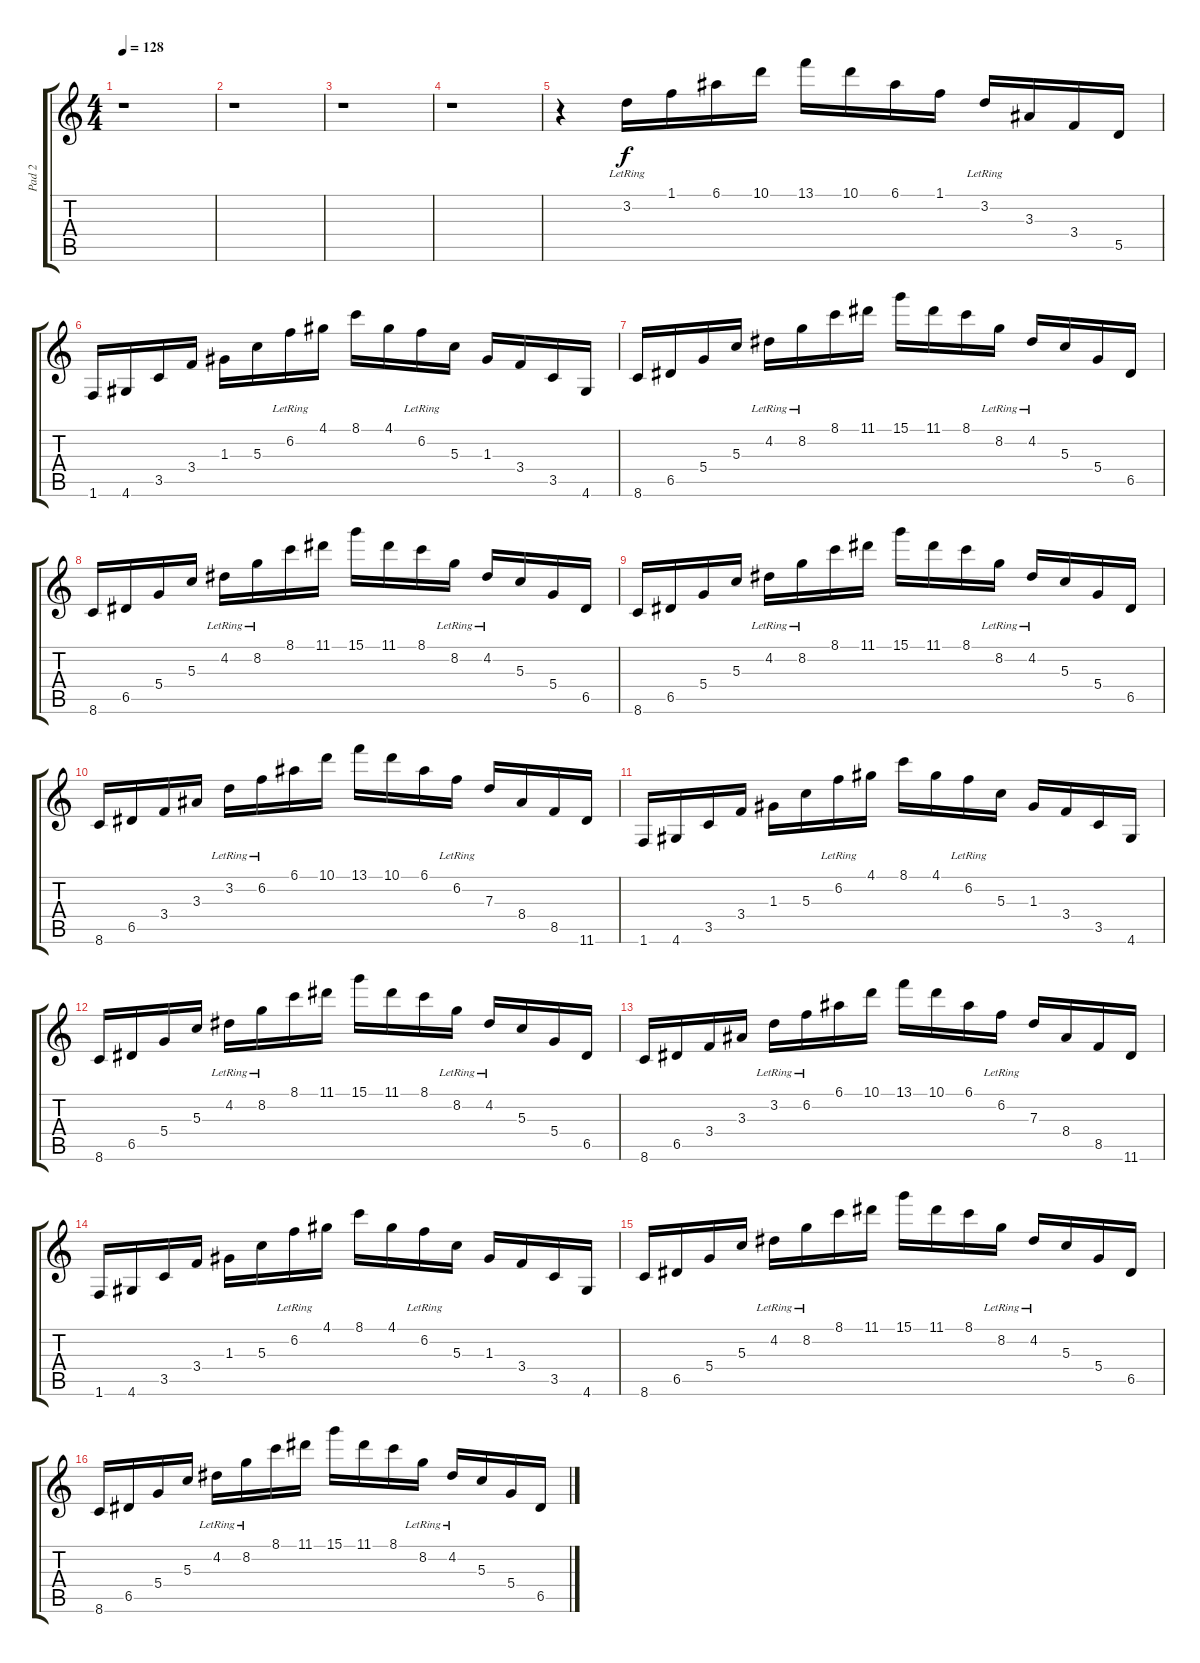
\track ("Pad 2" "Pad 2") {instrument banjo}
\staff {score tabs}
\tuning (E4 B3 G3 D3 A2 E2) {hide}
\displaytranspose 12
\ts (4 4)
\tempo 128
\clef g2
\ks c
r.1{dy f volume 0 instrument banjo} |
r.1{volume 0} |
r.1{volume 0} |
r.1{volume 0} |
r.4{volume 0} 3.2{lr}.16 1.1.16 6.1.16 10.1.16{volume 6} 13.1.16 10.1.16 6.1.16 1.1.16 3.2{lr}.16 3.3.16 3.4.16 5.5.16 |
1.6.16 4.6.16 3.5.16 3.4.16 1.3.16 5.3.16 6.2{lr}.16 4.1.16 8.1.16 4.1.16 6.2{lr}.16 5.3.16 1.3.16 3.4.16 3.5.16 4.6.16 |
8.6.16 6.5.16 5.4.16 5.3.16 4.2{lr}.16 8.2{lr}.16 8.1.16 11.1.16 15.1.16 11.1.16 8.1.16 8.2{lr}.16 4.2{lr}.16 5.3.16 5.4.16 6.5.16 |
8.6.16 6.5.16 5.4.16 5.3.16 4.2{lr}.16 8.2{lr}.16 8.1.16 11.1.16 15.1.16 11.1.16 8.1.16 8.2{lr}.16 4.2{lr}.16 5.3.16 5.4.16 6.5.16 |
8.6.16 6.5.16 5.4.16 5.3.16 4.2{lr}.16 8.2{lr}.16 8.1.16 11.1.16 15.1.16 11.1.16 8.1.16 8.2{lr}.16 4.2{lr}.16 5.3.16 5.4.16 6.5.16 |
8.6.16 6.5.16 3.4.16 3.3.16 3.2{lr}.16 6.2{lr}.16 6.1.16 10.1.16 13.1.16 10.1.16 6.1.16 6.2{lr}.16 7.3.16 8.4.16 8.5.16 11.6.16 |
1.6.16 4.6.16 3.5.16 3.4.16 1.3.16 5.3.16 6.2{lr}.16 4.1.16 8.1.16 4.1.16 6.2{lr}.16 5.3.16 1.3.16 3.4.16 3.5.16 4.6.16 |
8.6.16 6.5.16 5.4.16 5.3.16 4.2{lr}.16 8.2{lr}.16 8.1.16 11.1.16 15.1.16 11.1.16 8.1.16 8.2{lr}.16 4.2{lr}.16 5.3.16 5.4.16 6.5.16 |
8.6.16 6.5.16 3.4.16 3.3.16 3.2{lr}.16 6.2{lr}.16 6.1.16 10.1.16 13.1.16 10.1.16 6.1.16 6.2{lr}.16 7.3.16 8.4.16 8.5.16 11.6.16 |
1.6.16 4.6.16 3.5.16 3.4.16 1.3.16 5.3.16 6.2{lr}.16 4.1.16 8.1.16 4.1.16 6.2{lr}.16 5.3.16 1.3.16 3.4.16 3.5.16 4.6.16 |
8.6.16 6.5.16 5.4.16 5.3.16 4.2{lr}.16 8.2{lr}.16 8.1.16 11.1.16 15.1.16 11.1.16 8.1.16 8.2{lr}.16 4.2{lr}.16 5.3.16 5.4.16 6.5.16 |
8.6.16 6.5.16 5.4.16 5.3.16 4.2{lr}.16 8.2{lr}.16 8.1.16 11.1.16 15.1.16 11.1.16 8.1.16 8.2{lr}.16 4.2{lr}.16 5.3.16 5.4.16 6.5.16
